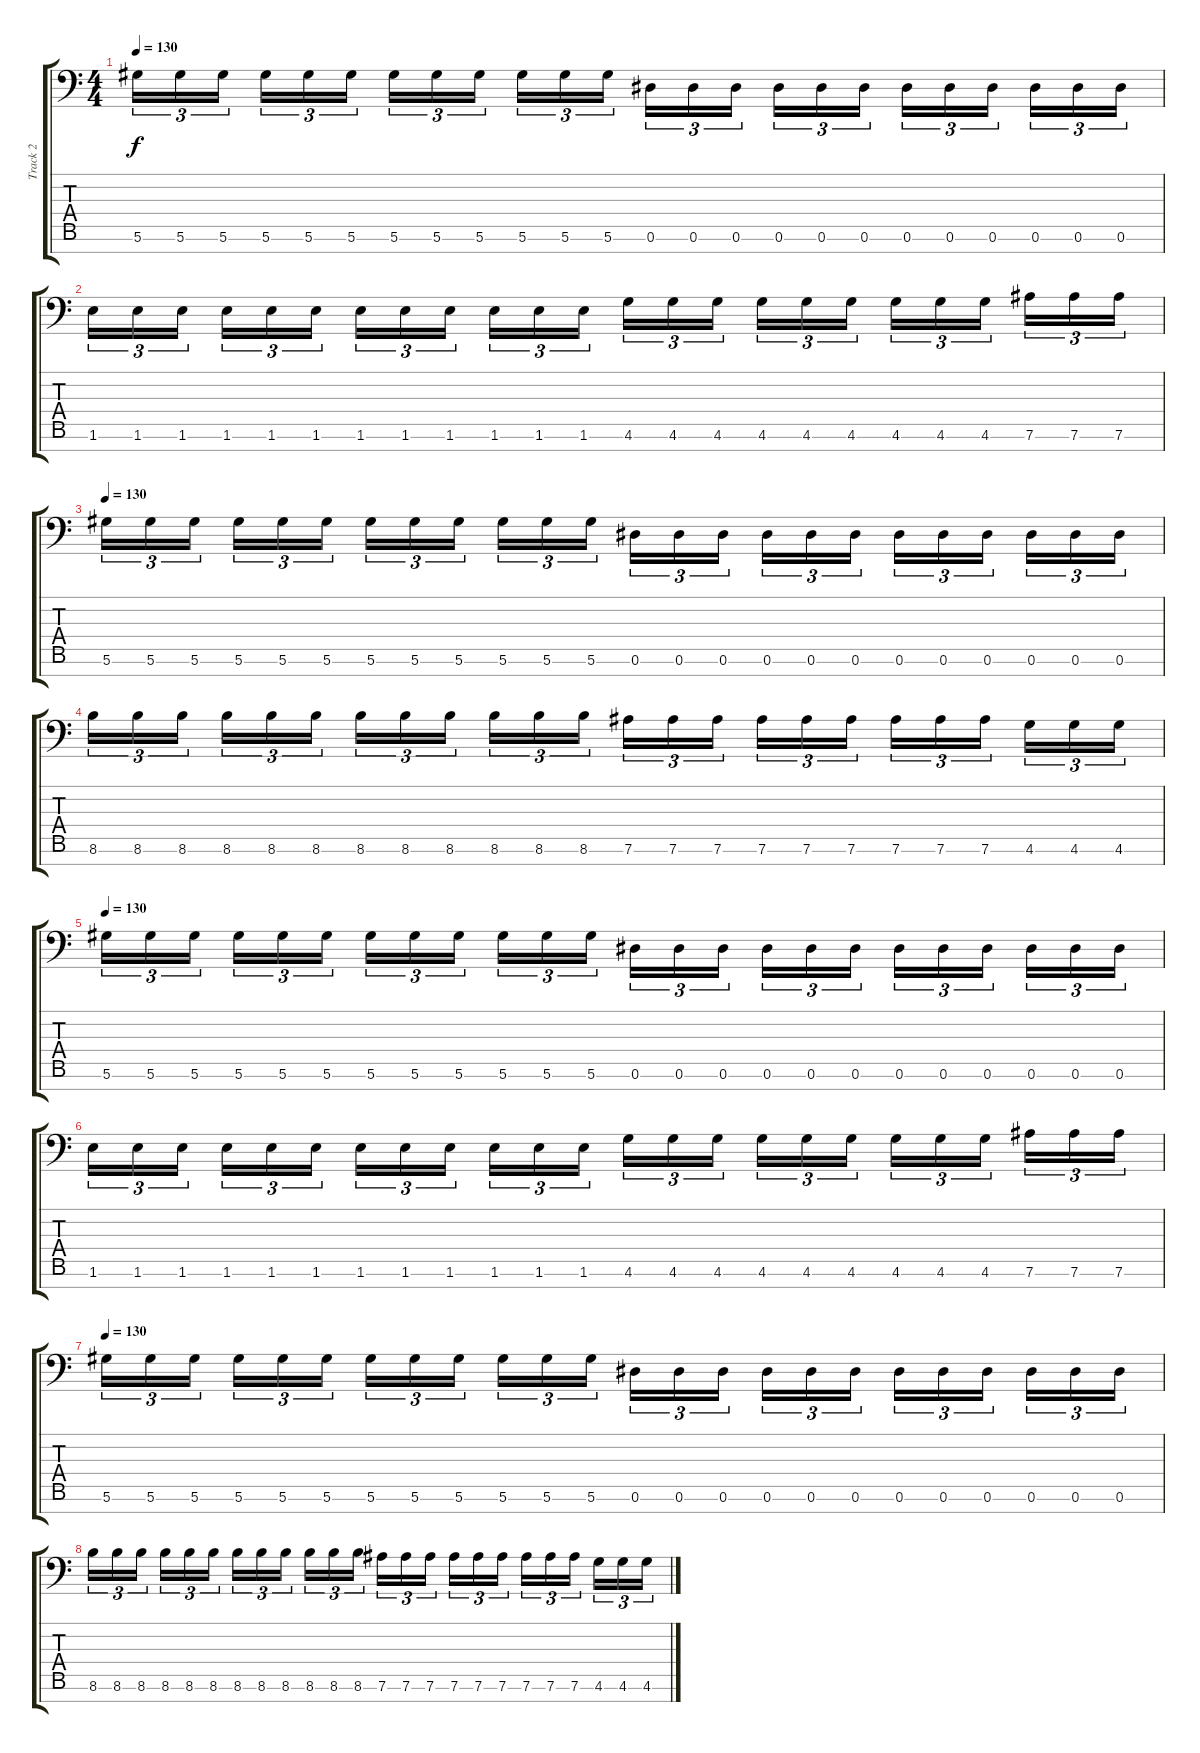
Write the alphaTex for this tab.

\track ("Track 2" "Track 2") {instrument distortionguitar}
\staff {score tabs}
\tuning (Eb4 Bb3 Gb3 Db3 Ab2 Eb2 Ab1) {hide}
\ts (4 4)
\tempo 130
\clef f4
\ks c
5.6.16{tu (3 2) dy f} 5.6.16{tu (3 2)} 5.6.16{tu (3 2) beam splitsecondary} 5.6.16{tu (3 2)} 5.6.16{tu (3 2)} 5.6.16{tu (3 2)} 5.6.16{tu (3 2)} 5.6.16{tu (3 2)} 5.6.16{tu (3 2) beam splitsecondary} 5.6.16{tu (3 2)} 5.6.16{tu (3 2)} 5.6.16{tu (3 2)} 0.6.16{tu (3 2)} 0.6.16{tu (3 2)} 0.6.16{tu (3 2) beam splitsecondary} 0.6.16{tu (3 2)} 0.6.16{tu (3 2)} 0.6.16{tu (3 2)} 0.6.16{tu (3 2)} 0.6.16{tu (3 2)} 0.6.16{tu (3 2) beam splitsecondary} 0.6.16{tu (3 2)} 0.6.16{tu (3 2)} 0.6.16{tu (3 2)} |
1.6.16{tu (3 2)} 1.6.16{tu (3 2)} 1.6.16{tu (3 2) beam splitsecondary} 1.6.16{tu (3 2)} 1.6.16{tu (3 2)} 1.6.16{tu (3 2)} 1.6.16{tu (3 2)} 1.6.16{tu (3 2)} 1.6.16{tu (3 2) beam splitsecondary} 1.6.16{tu (3 2)} 1.6.16{tu (3 2)} 1.6.16{tu (3 2)} 4.6.16{tu (3 2)} 4.6.16{tu (3 2)} 4.6.16{tu (3 2) beam splitsecondary} 4.6.16{tu (3 2)} 4.6.16{tu (3 2)} 4.6.16{tu (3 2)} 4.6.16{tu (3 2)} 4.6.16{tu (3 2)} 4.6.16{tu (3 2) beam splitsecondary} 7.6.16{tu (3 2)} 7.6.16{tu (3 2)} 7.6.16{tu (3 2)} |
\tempo 130
5.6.16{tu (3 2)} 5.6.16{tu (3 2)} 5.6.16{tu (3 2) beam splitsecondary} 5.6.16{tu (3 2)} 5.6.16{tu (3 2)} 5.6.16{tu (3 2)} 5.6.16{tu (3 2)} 5.6.16{tu (3 2)} 5.6.16{tu (3 2) beam splitsecondary} 5.6.16{tu (3 2)} 5.6.16{tu (3 2)} 5.6.16{tu (3 2)} 0.6.16{tu (3 2)} 0.6.16{tu (3 2)} 0.6.16{tu (3 2) beam splitsecondary} 0.6.16{tu (3 2)} 0.6.16{tu (3 2)} 0.6.16{tu (3 2)} 0.6.16{tu (3 2)} 0.6.16{tu (3 2)} 0.6.16{tu (3 2) beam splitsecondary} 0.6.16{tu (3 2)} 0.6.16{tu (3 2)} 0.6.16{tu (3 2)} |
8.6.16{tu (3 2)} 8.6.16{tu (3 2)} 8.6.16{tu (3 2) beam splitsecondary} 8.6.16{tu (3 2)} 8.6.16{tu (3 2)} 8.6.16{tu (3 2)} 8.6.16{tu (3 2)} 8.6.16{tu (3 2)} 8.6.16{tu (3 2) beam splitsecondary} 8.6.16{tu (3 2)} 8.6.16{tu (3 2)} 8.6.16{tu (3 2)} 7.6.16{tu (3 2)} 7.6.16{tu (3 2)} 7.6.16{tu (3 2) beam splitsecondary} 7.6.16{tu (3 2)} 7.6.16{tu (3 2)} 7.6.16{tu (3 2)} 7.6.16{tu (3 2)} 7.6.16{tu (3 2)} 7.6.16{tu (3 2) beam splitsecondary} 4.6.16{tu (3 2)} 4.6.16{tu (3 2)} 4.6.16{tu (3 2)} |
\tempo 130
5.6.16{tu (3 2)} 5.6.16{tu (3 2)} 5.6.16{tu (3 2) beam splitsecondary} 5.6.16{tu (3 2)} 5.6.16{tu (3 2)} 5.6.16{tu (3 2)} 5.6.16{tu (3 2)} 5.6.16{tu (3 2)} 5.6.16{tu (3 2) beam splitsecondary} 5.6.16{tu (3 2)} 5.6.16{tu (3 2)} 5.6.16{tu (3 2)} 0.6.16{tu (3 2)} 0.6.16{tu (3 2)} 0.6.16{tu (3 2) beam splitsecondary} 0.6.16{tu (3 2)} 0.6.16{tu (3 2)} 0.6.16{tu (3 2)} 0.6.16{tu (3 2)} 0.6.16{tu (3 2)} 0.6.16{tu (3 2) beam splitsecondary} 0.6.16{tu (3 2)} 0.6.16{tu (3 2)} 0.6.16{tu (3 2)} |
1.6.16{tu (3 2)} 1.6.16{tu (3 2)} 1.6.16{tu (3 2) beam splitsecondary} 1.6.16{tu (3 2)} 1.6.16{tu (3 2)} 1.6.16{tu (3 2)} 1.6.16{tu (3 2)} 1.6.16{tu (3 2)} 1.6.16{tu (3 2) beam splitsecondary} 1.6.16{tu (3 2)} 1.6.16{tu (3 2)} 1.6.16{tu (3 2)} 4.6.16{tu (3 2)} 4.6.16{tu (3 2)} 4.6.16{tu (3 2) beam splitsecondary} 4.6.16{tu (3 2)} 4.6.16{tu (3 2)} 4.6.16{tu (3 2)} 4.6.16{tu (3 2)} 4.6.16{tu (3 2)} 4.6.16{tu (3 2) beam splitsecondary} 7.6.16{tu (3 2)} 7.6.16{tu (3 2)} 7.6.16{tu (3 2)} |
\tempo 130
5.6.16{tu (3 2)} 5.6.16{tu (3 2)} 5.6.16{tu (3 2) beam splitsecondary} 5.6.16{tu (3 2)} 5.6.16{tu (3 2)} 5.6.16{tu (3 2)} 5.6.16{tu (3 2)} 5.6.16{tu (3 2)} 5.6.16{tu (3 2) beam splitsecondary} 5.6.16{tu (3 2)} 5.6.16{tu (3 2)} 5.6.16{tu (3 2)} 0.6.16{tu (3 2)} 0.6.16{tu (3 2)} 0.6.16{tu (3 2) beam splitsecondary} 0.6.16{tu (3 2)} 0.6.16{tu (3 2)} 0.6.16{tu (3 2)} 0.6.16{tu (3 2)} 0.6.16{tu (3 2)} 0.6.16{tu (3 2) beam splitsecondary} 0.6.16{tu (3 2)} 0.6.16{tu (3 2)} 0.6.16{tu (3 2)} |
8.6.16{tu (3 2)} 8.6.16{tu (3 2)} 8.6.16{tu (3 2) beam splitsecondary} 8.6.16{tu (3 2)} 8.6.16{tu (3 2)} 8.6.16{tu (3 2)} 8.6.16{tu (3 2)} 8.6.16{tu (3 2)} 8.6.16{tu (3 2) beam splitsecondary} 8.6.16{tu (3 2)} 8.6.16{tu (3 2)} 8.6.16{tu (3 2)} 7.6.16{tu (3 2)} 7.6.16{tu (3 2)} 7.6.16{tu (3 2) beam splitsecondary} 7.6.16{tu (3 2)} 7.6.16{tu (3 2)} 7.6.16{tu (3 2)} 7.6.16{tu (3 2)} 7.6.16{tu (3 2)} 7.6.16{tu (3 2) beam splitsecondary} 4.6.16{tu (3 2)} 4.6.16{tu (3 2)} 4.6.16{tu (3 2)}
